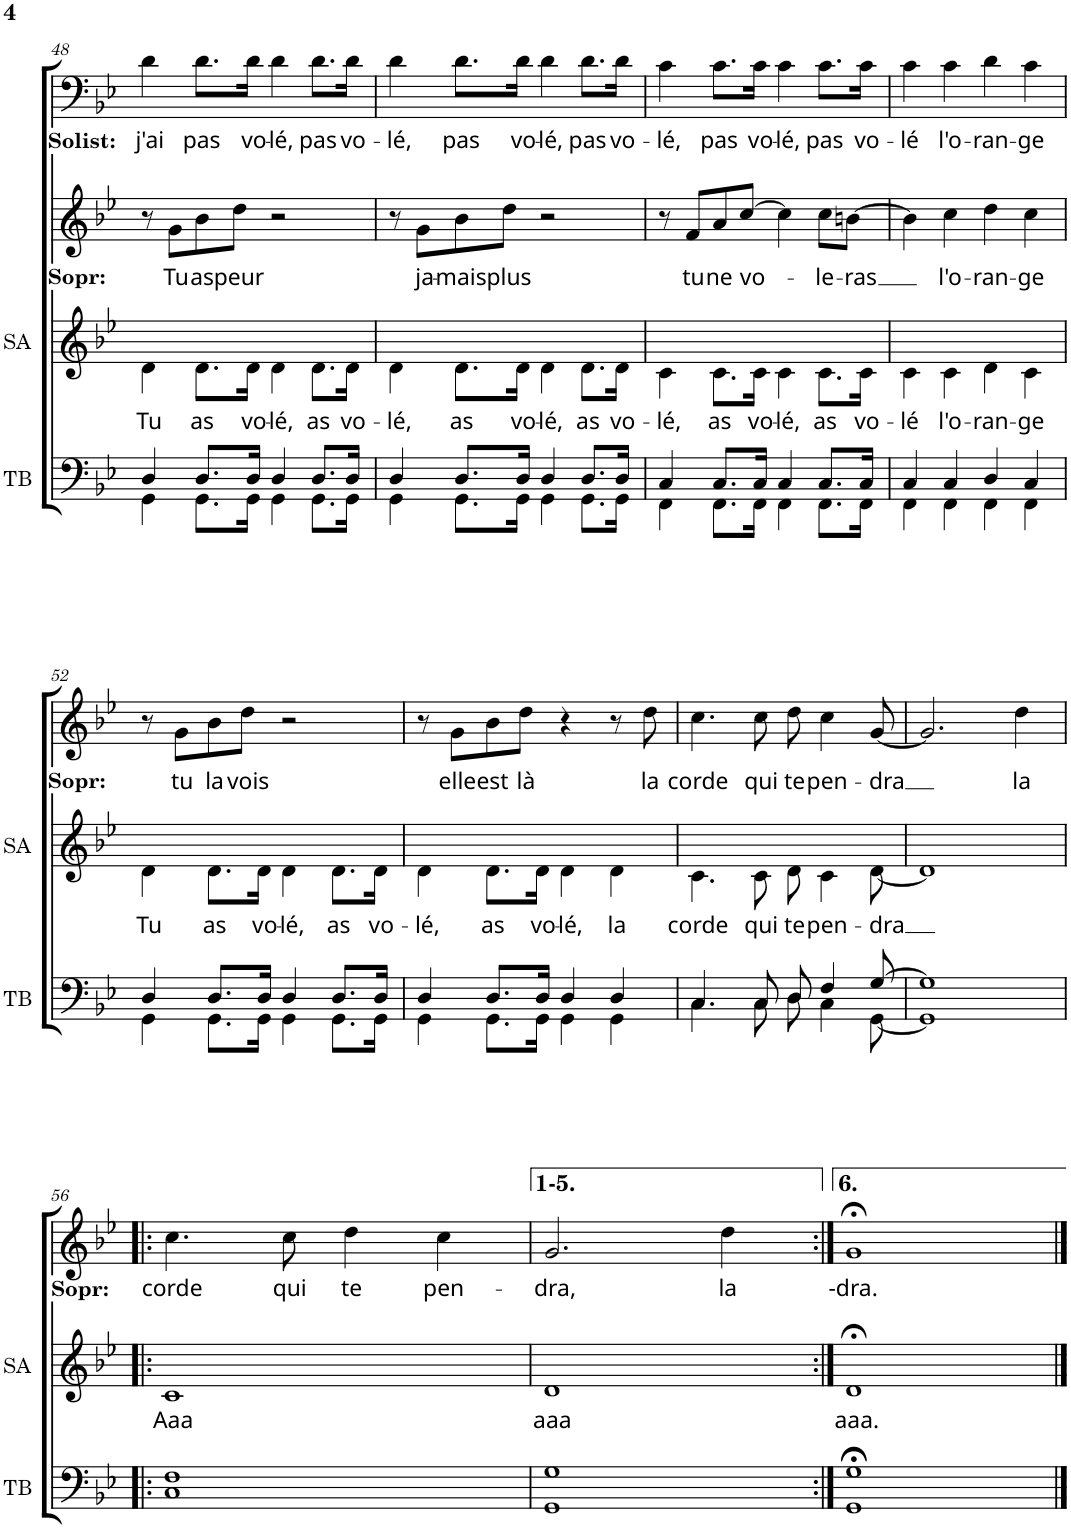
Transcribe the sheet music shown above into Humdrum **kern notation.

**kern	**kern	**text	**kern	**text	**kern	**text
*part4	*part3	*part3	*part2	*part2	*part1	*part1
*staff4	*staff3	*staff3	*staff2	*staff2	*staff1	*staff1
*I"TB	*I"SA	*	*I"Voice 2	*	*I"Voice 1	*
*I'TB	*I'SA	*	*	*	*	*
!!LO:PB:g=z
*clefF4	*clefG2	*	*clefG2	*	*clefF4	*
*k[b-e-]	*k[b-e-]	*	*k[b-e-]	*	*k[b-e-]	*
*M4/4	*M4/4	*	*M4/4	*	*M4/4	*
*met(c)	*met(c)	*	*met(c)	*	*met(c)	*
=48	=48	=48	=48	=48	=48	=48
*^	*^	*	*	*	*	*
!	!	!	!	!	!	!	!LO:TX:b:B:t=Solist&colon;	!
!	!	!	!	!	!LO:TX:b:B:t=Sopr&colon;	!	!	!
!	!	!	!	!LO:LY:b	!	!	!	!LO:LY:b
4D/	4GG\	1ryy	4d\	Tu	8r	.	4d\	j'ai
!	!	!	!	!	!	!LO:LY:b	!	!
.	.	.	.	.	8g\L	Tu	.	.
!	!	!	!	!LO:LY:b	!	!LO:LY:b	!	!LO:LY:b
8.D/L	8.GG\L	.	8.d\L	as	8b-\	as	8.d\L	pas
!	!	!	!	!	!	!LO:LY:b	!	!
.	.	.	.	.	8dd\J	peur	.	.
!	!	!	!	!LO:LY:b	!	!	!	!LO:LY:b
16D/Jk	16GG\Jk	.	16d\Jk	vo-	.	.	16d\Jk	vo-
!	!	!	!	!LO:LY:b	!	!	!	!LO:LY:b
4D/	4GG\	.	4d\	-lé,	2r	.	4d\	-lé,
!	!	!	!	!LO:LY:b	!	!	!	!LO:LY:b
8.D/L	8.GG\L	.	8.d\L	as	.	.	8.d\L	pas
!	!	!	!	!LO:LY:b	!	!	!	!LO:LY:b
16D/Jk	16GG\Jk	.	16d\Jk	vo-	.	.	16d\Jk	vo-
=49	=49	=49	=49	=49	=49	=49	=49	=49
!	!	!	!	!LO:LY:b	!	!	!	!LO:LY:b
4D/	4GG\	1ryy	4d\	-lé,	8r	.	4d\	lé,
!	!	!	!	!	!	!LO:LY:b	!	!
.	.	.	.	.	8g\L	ja-	.	.
!	!	!	!	!LO:LY:b	!	!LO:LY:b	!	!LO:LY:b
8.D/L	8.GG\L	.	8.d\L	as	8b-\	-mais	8.d\L	pas
!	!	!	!	!	!	!LO:LY:b	!	!
.	.	.	.	.	8dd\J	plus	.	.
!	!	!	!	!LO:LY:b	!	!	!	!LO:LY:b
16D/Jk	16GG\Jk	.	16d\Jk	vo-	.	.	16d\Jk	vo-
!	!	!	!	!LO:LY:b	!	!	!	!LO:LY:b
4D/	4GG\	.	4d\	-lé,	2r	.	4d\	-lé,
!	!	!	!	!LO:LY:b	!	!	!	!LO:LY:b
8.D/L	8.GG\L	.	8.d\L	as	.	.	8.d\L	pas
!	!	!	!	!LO:LY:b	!	!	!	!LO:LY:b
16D/Jk	16GG\Jk	.	16d\Jk	vo-	.	.	16d\Jk	vo-
=50	=50	=50	=50	=50	=50	=50	=50	=50
!	!	!	!	!LO:LY:b	!	!	!	!LO:LY:b
4C/	4FF\	1ryy	4c\	-lé,	8r	.	4c\	-lé,
!	!	!	!	!	!	!LO:LY:b	!	!
.	.	.	.	.	8f/L	tu	.	.
!	!	!	!	!LO:LY:b	!	!LO:LY:b	!	!LO:LY:b
8.C/L	8.FF\L	.	8.c\L	as	8a/	ne	8.c\L	pas
!	!	!	!	!	!	!LO:LY:b	!	!
.	.	.	.	.	[8cc/J	vo-	.	.
!	!	!	!	!LO:LY:b	!	!	!	!LO:LY:b
16C/Jk	16FF\Jk	.	16c\Jk	vo-	.	.	16c\Jk	vo-
!	!	!	!	!LO:LY:b	!	!	!	!LO:LY:b
4C/	4FF\	.	4c\	-lé,	4cc\]	.	4c\	-lé,
!	!	!	!	!LO:LY:b	!	!LO:LY:b	!	!LO:LY:b
8.C/L	8.FF\L	.	8.c\L	as	8cc\L	-le-	8.c\L	pas
!	!	!	!	!	!	!LO:LY:b	!	!
.	.	.	.	.	[8bn\J	-ras	.	.
!	!	!	!	!LO:LY:b	!	!	!	!LO:LY:b
16C/Jk	16FF\Jk	.	16c\Jk	vo-	.	.	16c\Jk	vo-
=51	=51	=51	=51	=51	=51	=51	=51	=51
!	!	!	!	!LO:LY:b	!	!	!	!LO:LY:b
4C/	4FF\	1ryy	4c\	-lé	4b\]	.	4c\	-lé
!	!	!	!	!LO:LY:b	!	!LO:LY:b	!	!LO:LY:b
4C/	4FF\	.	4c\	l'o-	4cc\	l'o-	4c\	l'o-
!	!	!	!	!LO:LY:b	!	!LO:LY:b	!	!LO:LY:b
4D/	4FF\	.	4d\	-ran-	4dd\	-ran-	4d\	-ran-
!	!	!	!	!LO:LY:b	!	!LO:LY:b	!	!LO:LY:b
4C/	4FF\	.	4c\	-ge	4cc\	-ge	4c\	-ge
!!LO:LB:g=z
=52	=52	=52	=52	=52	=52	=52	=52	=52
!	!	!	!	!	!LO:TX:b:B:t=Sopr&colon;	!	!	!
!	!	!	!	!LO:LY:b	!	!	!	!
4D/	4GG\	1ryy	4d\	Tu	8r	.	1r	.
!	!	!	!	!	!	!LO:LY:b	!	!
.	.	.	.	.	8g\L	tu	.	.
!	!	!	!	!LO:LY:b	!	!LO:LY:b	!	!
8.D/L	8.GG\L	.	8.d\L	as	8b-\	la	.	.
!	!	!	!	!	!	!LO:LY:b	!	!
.	.	.	.	.	8dd\J	vois	.	.
!	!	!	!	!LO:LY:b	!	!	!	!
16D/Jk	16GG\Jk	.	16d\Jk	vo-	.	.	.	.
!	!	!	!	!LO:LY:b	!	!	!	!
4D/	4GG\	.	4d\	-lé,	2r	.	.	.
!	!	!	!	!LO:LY:b	!	!	!	!
8.D/L	8.GG\L	.	8.d\L	as	.	.	.	.
!	!	!	!	!LO:LY:b	!	!	!	!
16D/Jk	16GG\Jk	.	16d\Jk	vo-	.	.	.	.
=53	=53	=53	=53	=53	=53	=53	=53	=53
!	!	!	!	!LO:LY:b	!	!	!	!
4D/	4GG\	1ryy	4d\	-lé,	8r	.	1r	.
!	!	!	!	!	!	!LO:LY:b	!	!
.	.	.	.	.	8g\L	elle	.	.
!	!	!	!	!LO:LY:b	!	!LO:LY:b	!	!
8.D/L	8.GG\L	.	8.d\L	as	8b-\	est	.	.
!	!	!	!	!	!	!LO:LY:b	!	!
.	.	.	.	.	8dd\J	là	.	.
!	!	!	!	!LO:LY:b	!	!	!	!
16D/Jk	16GG\Jk	.	16d\Jk	vo-	.	.	.	.
!	!	!	!	!LO:LY:b	!	!	!	!
4D/	4GG\	.	4d\	-lé,	4r	.	.	.
!	!	!	!	!LO:LY:b	!	!	!	!
4D/	4GG\	.	4d\	la	8r	.	.	.
!	!	!	!	!	!	!LO:LY:b	!	!
.	.	.	.	.	8dd\	la	.	.
=54	=54	=54	=54	=54	=54	=54	=54	=54
!	!	!	!	!LO:LY:b	!	!LO:LY:b	!	!
4.C/	4.C\	1ryy	4.c\	corde	4.cc\	corde	1r	.
!	!	!	!	!LO:LY:b	!	!LO:LY:b	!	!
8C/	8C\	.	8c\	qui	8cc\	qui	.	.
!	!	!	!	!LO:LY:b	!	!LO:LY:b	!	!
8D/	8D\	.	8d\	te	8dd\	te	.	.
!	!	!	!	!LO:LY:b	!	!LO:LY:b	!	!
4F/	4C\	.	4c\	pen-	4cc\	pen-	.	.
!	!	!	!	!LO:LY:b	!	!LO:LY:b	!	!
[8G/	[8GG\	.	[8d\	-dra	[8g/	-dra	.	.
=55	=55	=55	=55	=55	=55	=55	=55	=55
1G]	1GG]	1ryy	1d]	.	2.g/]	.	1r	.
!	!	!	!	!	!	!LO:LY:b	!	!
.	.	.	.	.	4dd\	la	.	.
!!LO:LB:g=z
=56!|:	=56!|:	=56!|:	=56!|:	=56!|:	=56!|:	=56!|:	=56!|:	=56!|:
!	!	!	!	!	!LO:TX:b:B:t=Sopr&colon;	!	!	!
!	!	!	!	!LO:LY:b	!	!LO:LY:b	!	!
1F	1C	1ryy	1c	Aaa	4.cc\	corde	1r	.
!	!	!	!	!	!	!LO:LY:b	!	!
.	.	.	.	.	8cc\	qui	.	.
!	!	!	!	!	!	!LO:LY:b	!	!
.	.	.	.	.	4dd\	te	.	.
!	!	!	!	!	!	!LO:LY:b	!	!
.	.	.	.	.	4cc\	pen-	.	.
=57	=57	=57	=57	=57	=57	=57	=57	=57
!	!	!	!	!LO:LY:b	!	!LO:LY:b	!	!
1G	1GG	1ryy	1d	aaa	2.g/	-dra,	1r	.
!	!	!	!	!	!	!LO:LY:b	!	!
.	.	.	.	.	4dd\	la	.	.
=58:|!	=58:|!	=58:|!	=58:|!	=58:|!	=58:|!	=58:|!	=58:|!	=58:|!
!	!	!	!	!LO:LY:b	!	!LO:LY:b	!	!
1G;<	1GG;<	1ryy	1d;<	aaa.	1g;<	--dra.	1r	.
*v	*v	*	*	*	*	*	*	*
*	*v	*v	*	*	*	*	*
==	==	==	==	==	==	==
*-	*-	*-	*-	*-	*-	*-
